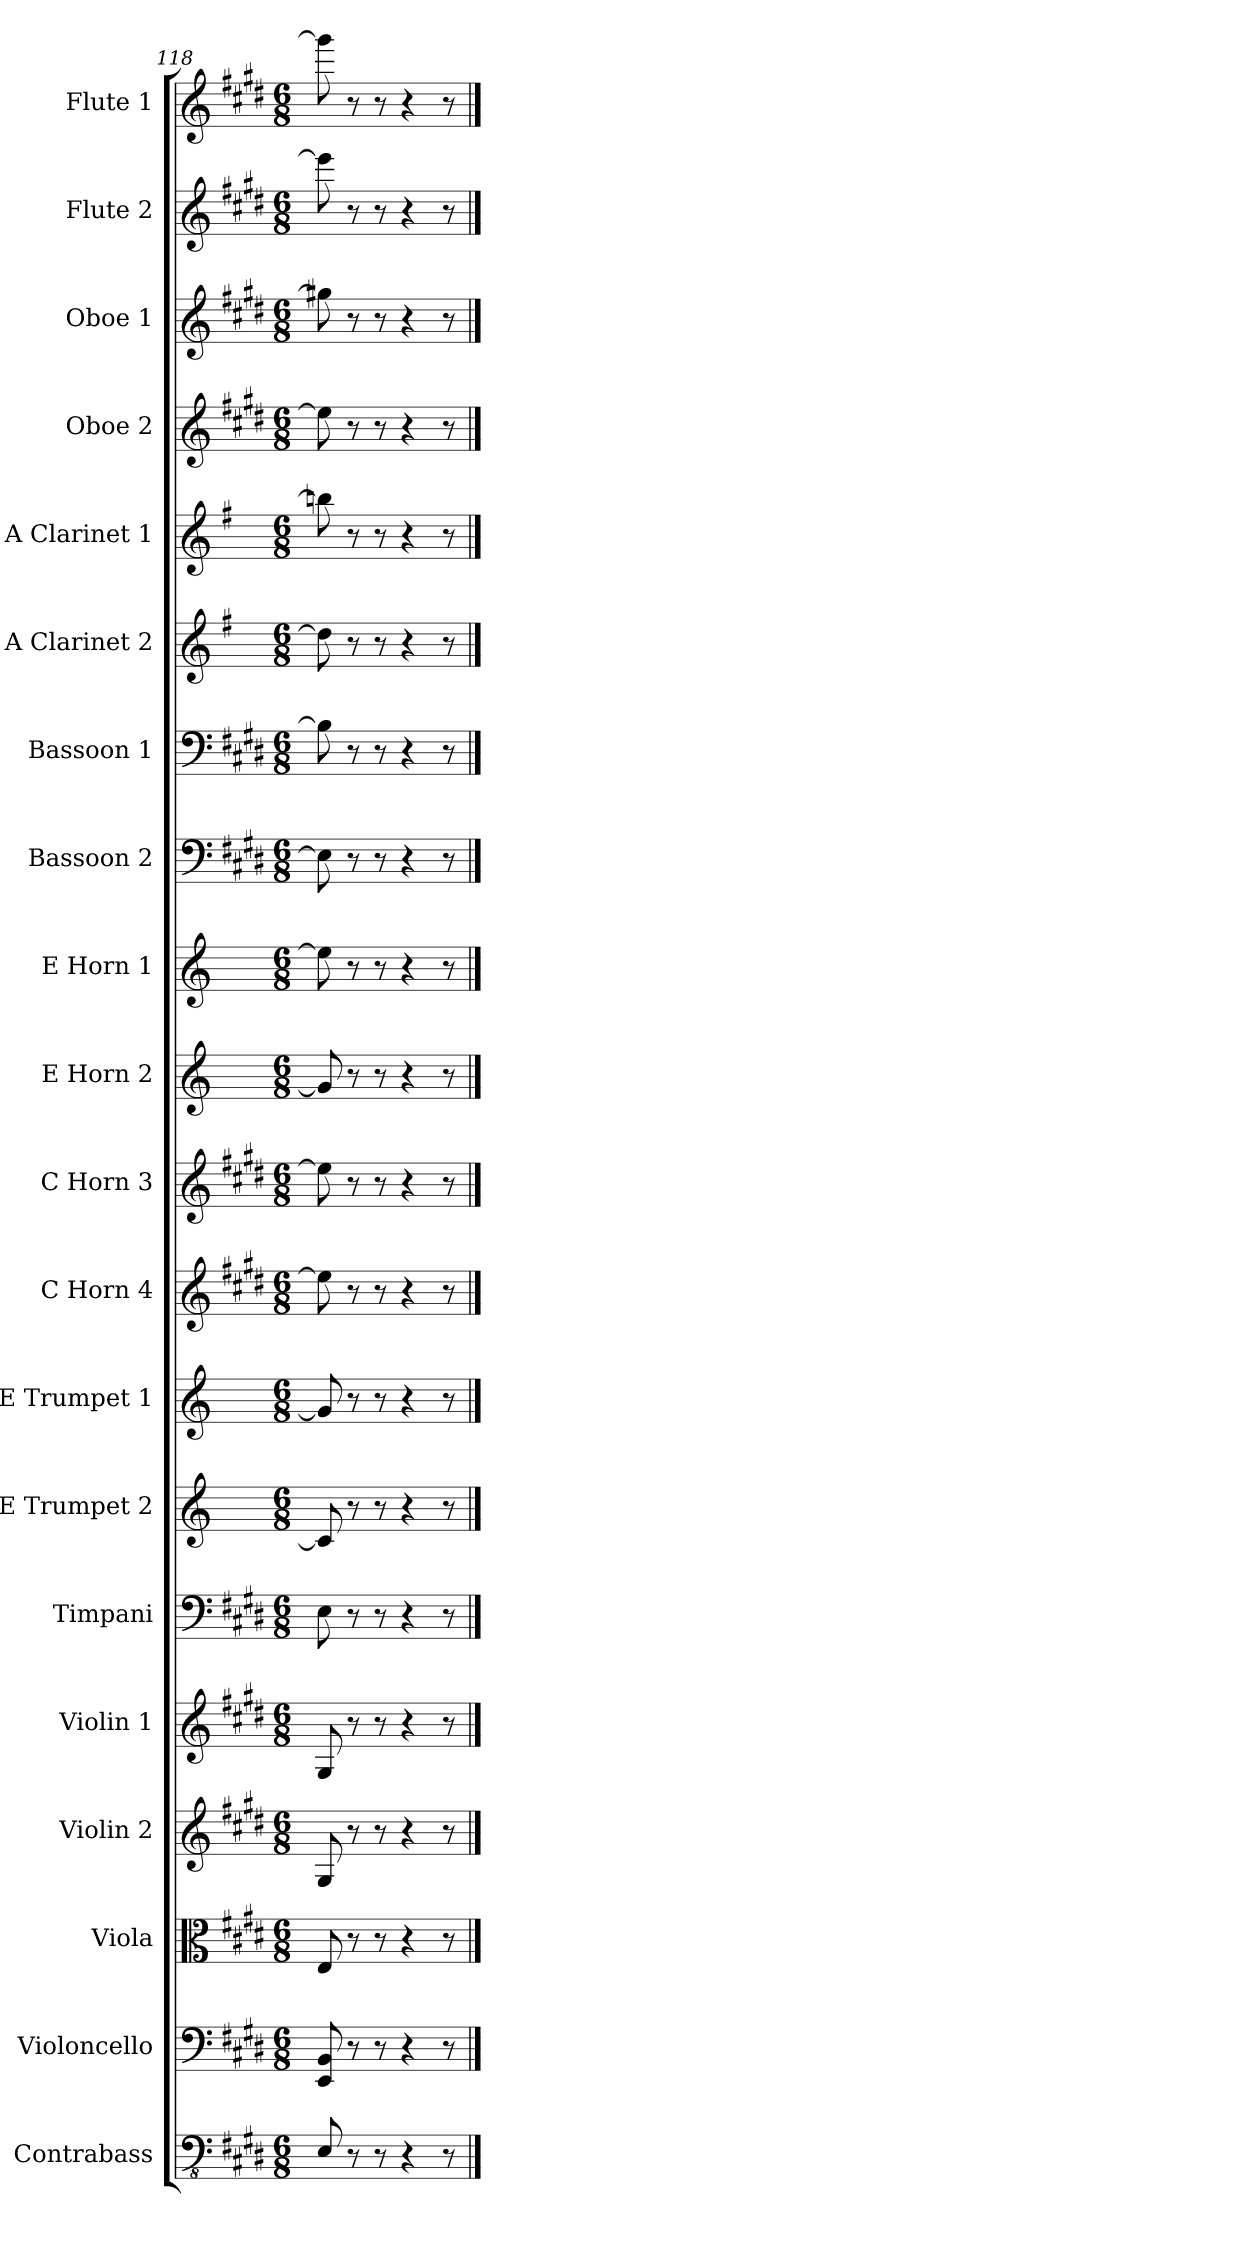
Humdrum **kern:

**kern	**kern	**kern	**kern	**kern	**kern	**kern	**kern	**kern	**kern	**kern	**kern	**kern	**kern	**kern	**kern	**kern	**kern	**kern	**kern
*part20	*part19	*part18	*part17	*part16	*part15	*part14	*part13	*part12	*part11	*part10	*part9	*part8	*part7	*part6	*part5	*part4	*part3	*part2	*part1
*staff20	*staff19	*staff18	*staff17	*staff16	*staff15	*staff14	*staff13	*staff12	*staff11	*staff10	*staff9	*staff8	*staff7	*staff6	*staff5	*staff4	*staff3	*staff2	*staff1
*I"Contrabass	*I"Violoncello	*I"Viola	*I"Violin 2	*I"Violin 1	*I"Timpani	*I"E Trumpet 2	*I"E Trumpet 1	*I"C Horn 4	*I"C Horn 3	*I"E Horn 2	*I"E Horn 1	*I"Bassoon 2	*I"Bassoon 1	*I"A Clarinet 2	*I"A Clarinet 1	*I"Oboe 2	*I"Oboe 1	*I"Flute 2	*I"Flute 1
*I'Cb	*I'Vc	*I'Vla	*I'Vln 2	*I'Vln 1	*I'Timp	*I'Tpt 2	*I'Tpt 1	*I'Hn 4	*I'Hn 3	*I'Hn 2	*I'Hn 1	*I'Bsn 2	*I'Bsn 1	*I'Cl 2	*I'Cl 1	*I'Ob 2	*I'Ob 1	*I'Fl 2	*I'Fl 1
*clefFv4	*clefF4	*clefC3	*clefG2	*clefG2	*clefF4	*clefG2	*clefG2	*clefG2	*clefG2	*clefG2	*clefG2	*clefF4	*clefF4	*clefG2	*clefG2	*clefG2	*clefG2	*clefG2	*clefG2
*ITrd7c12	*	*	*	*	*	*ITrd-2c-4	*ITrd-2c-4	*ITrd7c12	*ITrd7c12	*ITrd5c8	*ITrd5c8	*	*	*ITrd2c3	*ITrd2c3	*	*	*	*
*k[f#c#g#d#]	*k[f#c#g#d#]	*k[f#c#g#d#]	*k[f#c#g#d#]	*k[f#c#g#d#]	*k[f#c#g#d#]	*k[f#c#g#d#]	*k[f#c#g#d#]	*k[f#c#g#d#]	*k[f#c#g#d#]	*k[f#c#g#d#]	*k[f#c#g#d#]	*k[f#c#g#d#]	*k[f#c#g#d#]	*k[f#c#g#d#]	*k[f#c#g#d#]	*k[f#c#g#d#]	*k[f#c#g#d#]	*k[f#c#g#d#]	*k[f#c#g#d#]
*M6/8	*M6/8	*M6/8	*M6/8	*M6/8	*M6/8	*M6/8	*M6/8	*M6/8	*M6/8	*M6/8	*M6/8	*M6/8	*M6/8	*M6/8	*M6/8	*M6/8	*M6/8	*M6/8	*M6/8
=118	=118	=118	=118	=118	=118	=118	=118	=118	=118	=118	=118	=118	=118	=118	=118	=118	=118	=118	=118
8EEE/	8EE/ 8BB/	8E/	8G#/	8G#/	8E\	8e/]	8b/]	8e\]	8e\]	8B/]	8g#\]	8E\]	8B\]	8b\]	8gg#X\]	8ee\]	8gg#X\]	8eee\]	8ggg#\]
8r	8r	8r	8r	8r	8r	8r	8r	8r	8r	8r	8r	8r	8r	8r	8r	8r	8r	8r	8r
8r	8r	8r	8r	8r	8r	8r	8r	8r	8r	8r	8r	8r	8r	8r	8r	8r	8r	8r	8r
4r	4r	4r	4r	4r	4r	4r	4r	4r	4r	4r	4r	4r	4r	4r	4r	4r	4r	4r	4r
8r	8r	8r	8r	8r	8r	8r	8r	8r	8r	8r	8r	8r	8r	8r	8r	8r	8r	8r	8r
==	==	==	==	==	==	==	==	==	==	==	==	==	==	==	==	==	==	==	==
*-	*-	*-	*-	*-	*-	*-	*-	*-	*-	*-	*-	*-	*-	*-	*-	*-	*-	*-	*-
